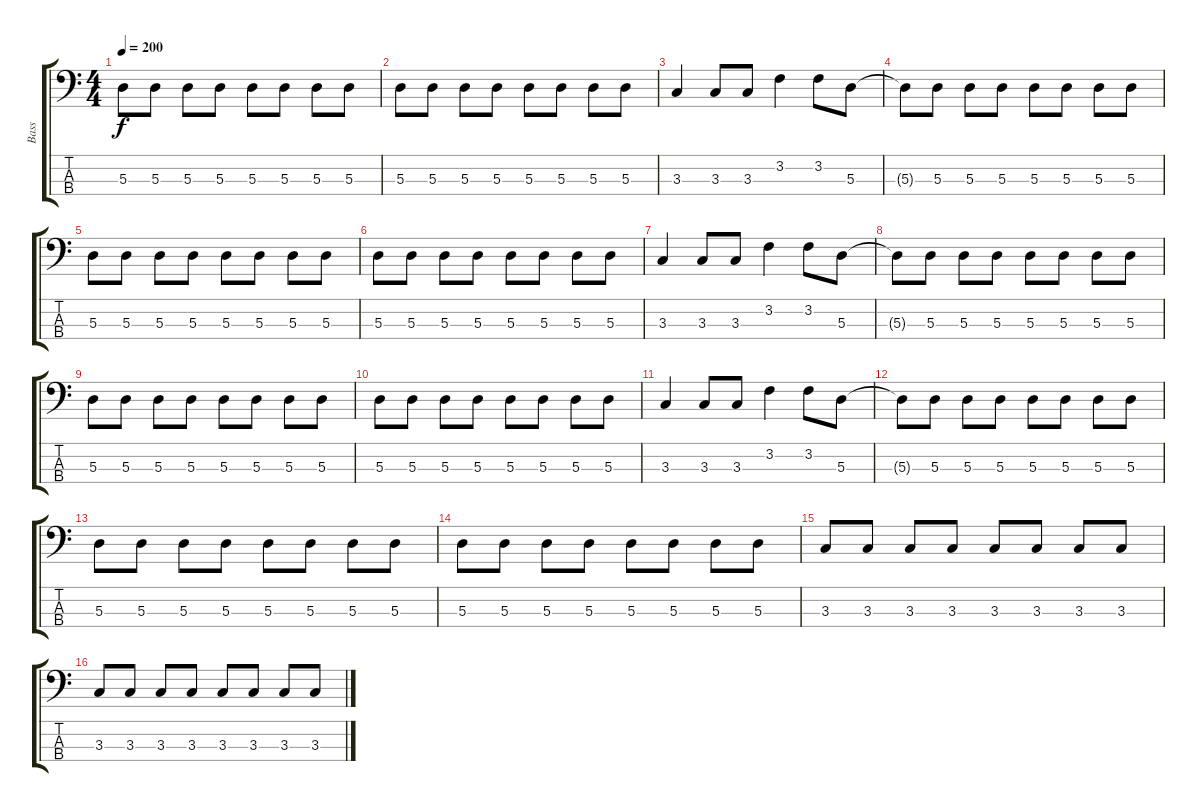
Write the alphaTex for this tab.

\track ("Bass" "Bass") {instrument electricbasspick}
\staff {score tabs}
\tuning (G2 D2 A1 E1) {hide}
\ts (4 4)
\tempo 200
\clef f4
\ks c
5.3.8{dy f instrument electricbasspick} 5.3.8 5.3.8 5.3.8 5.3.8 5.3.8 5.3.8 5.3.8 |
5.3.8 5.3.8 5.3.8 5.3.8 5.3.8 5.3.8 5.3.8 5.3.8 |
3.3.4 3.3.8 3.3.8 3.2.4 3.2.8 5.3.8 |
5.3{t}.8 5.3.8 5.3.8 5.3.8 5.3.8 5.3.8 5.3.8 5.3.8 |
5.3.8 5.3.8 5.3.8 5.3.8 5.3.8 5.3.8 5.3.8 5.3.8 |
5.3.8 5.3.8 5.3.8 5.3.8 5.3.8 5.3.8 5.3.8 5.3.8 |
3.3.4 3.3.8 3.3.8 3.2.4 3.2.8 5.3.8 |
5.3{t}.8 5.3.8 5.3.8 5.3.8 5.3.8 5.3.8 5.3.8 5.3.8 |
5.3.8 5.3.8 5.3.8 5.3.8 5.3.8 5.3.8 5.3.8 5.3.8 |
5.3.8 5.3.8 5.3.8 5.3.8 5.3.8 5.3.8 5.3.8 5.3.8 |
3.3.4 3.3.8 3.3.8 3.2.4 3.2.8 5.3.8 |
5.3{t}.8 5.3.8 5.3.8 5.3.8 5.3.8 5.3.8 5.3.8 5.3.8 |
5.3.8 5.3.8 5.3.8 5.3.8 5.3.8 5.3.8 5.3.8 5.3.8 |
5.3.8 5.3.8 5.3.8 5.3.8 5.3.8 5.3.8 5.3.8 5.3.8 |
3.3.8 3.3.8 3.3.8 3.3.8 3.3.8 3.3.8 3.3.8 3.3.8 |
3.3.8 3.3.8 3.3.8 3.3.8 3.3.8 3.3.8 3.3.8 3.3.8
